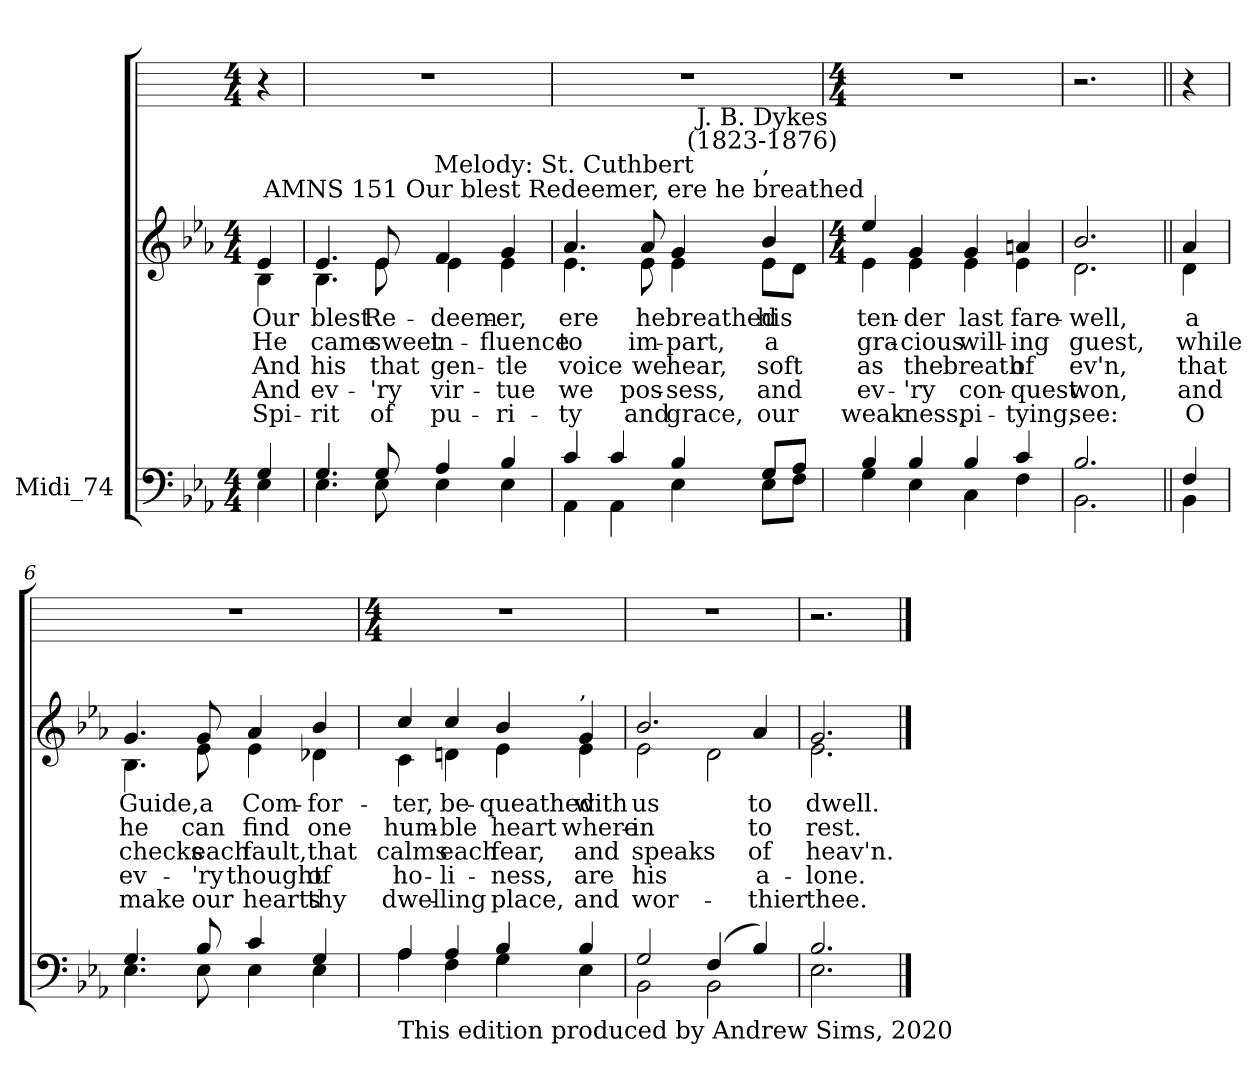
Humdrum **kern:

**kern	**kern	**text	**text	**text	**text	**text	**kern
*part3	*part2	*part2	*part2	*part2	*part2	*part2	*part1
*staff3	*staff2	*staff2	*staff2	*staff2	*staff2	*staff2	*staff1
*I"Midi_74	*	*	*	*	*	*	*
*clefF4	*clefG2	*	*	*	*	*	*
*k[b-e-a-]	*k[b-e-a-]	*	*	*	*	*	*
*E-:	*E-:	*	*	*	*	*	*
*M4/4	*M4/4	*	*	*	*	*	*M4/4
=	=	=	=	=	=	=	=
*^	*	*	*	*	*	*	*
!	!	!LO:TX:a:cj:t=Harriet Auber\n(1773-1862)	!	!	!	!	!	!
!	!	!	!LO:LY:b	!LO:LY:b	!LO:LY:b	!LO:LY:b	!LO:LY:b	!
*	*	*^	*	*	*	*	*	*
4G/	4E-\	4e-/	4B-\	Our	He	And	And	Spi-	4r
=1	=1	=1	=1	=1	=1	=1	=1	=1	=1
!	!	!	!	!LO:LY:b	!LO:LY:b	!LO:LY:b	!LO:LY:b	!LO:LY:b	!
4.G/	4.E-\	4.e-/	4.B-\	-blest	came	his	ev-	-rit	1r
!	!	!	!	!LO:LY:b	!LO:LY:b	!LO:LY:b	!LO:LY:b	!LO:LY:b	!
8G/	8E-\	8e-/	8e-\	Re-	-sweet	that	'ry	of	.
!	!	!	!	!LO:LY:b	!LO:LY:b	!LO:LY:b	!LO:LY:b	!LO:LY:b	!
4A-/	4E-\	4f/	4e-\	deem-	-in-	-gen-	-vir-	-pu-	.
!	!	!	!	!LO:LY:b	!LO:LY:b	!LO:LY:b	!LO:LY:b	!LO:LY:b	!
4B-/	4E-\	4g/	4e-\	-er,	fluence	tle	tue	ri-	.
=2	=2	=2	=2	=2	=2	=2	=2	=2	=2
!	!	!LO:TX:a:cj:t=AMNS 151 Our blest Redeemer, ere he breathed	!	!	!	!	!	!	!
!	!	!LO:TX:a:cj:t=Melody&colon; St. Cuthbert	!	!	!	!	!	!	!
!	!	!	!	!LO:LY:b	!LO:LY:b	!LO:LY:b	!LO:LY:b	!LO:LY:b	!
4c/	4AA-\	4.a-/	4.e-\	-ere	to	voice	we	ty	1r
4c/	4AA-\	.	.	.	.	.	.	.	.
!	!	!	!	!LO:LY:b	!LO:LY:b	!LO:LY:b	!LO:LY:b	!LO:LY:b	!
.	.	8a-/	8e-\	he	im-	-we	pos-	-and	.
!	!	!	!	!LO:LY:b	!LO:LY:b	!LO:LY:b	!LO:LY:b	!LO:LY:b	!
4B-/	4E-\	4g/	4e-\	breathed	part,	hear,	sess,	grace,	.
!	!	!LO:TX:a:t=,	!	!	!	!	!	!	!
!	!	!LO:TX:a:cj:t=J. B. Dykes\n(1823-1876)	!	!	!	!	!	!	!
!	!	!	!	!LO:LY:b	!LO:LY:b	!LO:LY:b	!LO:LY:b	!LO:LY:b	!
8G/L	8E-\L	4b-/	8e-\L	his	a	soft	and	our	.
8A-/J	8F\J	.	8d\J	.	.	.	.	.	.
!!LO:LB:g=z
=3	=3	=3	=3	=3	=3	=3	=3	=3	=3
*	*	*M4/4	*	*	*	*	*	*	*M4/4
!	!	!	!	!LO:LY:b	!LO:LY:b	!LO:LY:b	!LO:LY:b	!LO:LY:b	!
4B-/	4G\	4ee-/	4e-\	ten-	-gra-	-as	ev-	-weak-	1r
!	!	!	!	!LO:LY:b	!LO:LY:b	!LO:LY:b	!LO:LY:b	!LO:LY:b	!
4B-/	4E-\	4g/	4e-\	-der	cious	the	'ry	ness,	.
!	!	!	!	!LO:LY:b	!LO:LY:b	!LO:LY:b	!LO:LY:b	!LO:LY:b	!
4B-/	4C\	4g/	4e-\	last	will-	-breath	con-	-pi-	.
!	!	!	!	!LO:LY:b	!LO:LY:b	!LO:LY:b	!LO:LY:b	!LO:LY:b	!
4c/	4F\	4an/	4e-\	-fare-	-ing	of	quest	tying,	.
=4	=4	=4	=4	=4	=4	=4	=4	=4	=4
!	!	!	!	!LO:LY:b	!LO:LY:b	!LO:LY:b	!LO:LY:b	!LO:LY:b	!
2.B-/	2.BB-\	2.b-/	2.d\	well,	guest,	ev'n,	won,	see:	2.r
=5||	=5||	=5||	=5||	=5||	=5||	=5||	=5||	=5||	=5||
!	!	!	!	!LO:LY:b	!LO:LY:b	!LO:LY:b	!LO:LY:b	!LO:LY:b	!
4F/	4BB-\	4a-/	4d\	a	while	that	and	O	4r
=6	=6	=6	=6	=6	=6	=6	=6	=6	=6
!	!	!	!	!LO:LY:b	!LO:LY:b	!LO:LY:b	!LO:LY:b	!LO:LY:b	!
4.G/	4.E-\	4.g/	4.B-\	Guide,	he	checks	ev-	-make	1r
!	!	!	!	!LO:LY:b	!LO:LY:b	!LO:LY:b	!LO:LY:b	!LO:LY:b	!
8B-/	8E-\	8g/	8e-\	a	can	each	'ry	our	.
!	!	!	!	!LO:LY:b	!LO:LY:b	!LO:LY:b	!LO:LY:b	!LO:LY:b	!
4c/	4E-\	4a-/	4e-\	Com-	-find	fault,	thought	hearts	.
!	!	!	!	!LO:LY:b	!LO:LY:b	!LO:LY:b	!LO:LY:b	!LO:LY:b	!
4G/	4E-\	4b-/	4d-X\	for-	-one	that	of	thy	.
!!LO:LB:g=z
=7	=7	=7	=7	=7	=7	=7	=7	=7	=7
*	*	*	*	*	*	*	*	*	*M4/4
!LO:TX:b:t=This edition produced by Andrew Sims, 2020	!	!	!	!	!	!	!	!	!
!	!	!	!	!LO:LY:b	!LO:LY:b	!LO:LY:b	!LO:LY:b	!LO:LY:b	!
4A-/	4A-\	4cc/	4c\	ter,	hum-	-calms	ho-	-dwel-	1r
!	!	!	!	!LO:LY:b	!LO:LY:b	!LO:LY:b	!LO:LY:b	!LO:LY:b	!
4A-/	4F\	4cc/	4dn\	-be-	-ble	each	li-	-ling	.
!	!	!	!	!LO:LY:b	!LO:LY:b	!LO:LY:b	!LO:LY:b	!LO:LY:b	!
4B-/	4G\	4b-/	4e-\	queathed	heart	fear,	ness,	place,	.
!	!	!LO:TX:a:t=,	!	!	!	!	!	!	!
!	!	!	!	!LO:LY:b	!LO:LY:b	!LO:LY:b	!LO:LY:b	!LO:LY:b	!
4B-/	4E-\	4g/	4e-\	with	where-	-and	are	and	.
=8	=8	=8	=8	=8	=8	=8	=8	=8	=8
!	!	!	!	!LO:LY:b	!LO:LY:b	!LO:LY:b	!LO:LY:b	!LO:LY:b	!
2G/	2BB-\	2.b-/	2e-\	us	in	speaks	his	wor-	1r
(>4F/	2BB-\	.	2d\	.	.	.	.	.	.
!	!	!	!	!LO:LY:b	!LO:LY:b	!LO:LY:b	!LO:LY:b	!LO:LY:b	!
4B-/)	.	4a-/	.	-to	to	of	a-	-thier	.
=9	=9	=9	=9	=9	=9	=9	=9	=9	=9
!	!	!	!	!LO:LY:b	!LO:LY:b	!LO:LY:b	!LO:LY:b	!LO:LY:b	!
2.B-/	2.E-\	2.g/	2.e-\	dwell.	rest.	heav'n.	lone.	thee.	2.r
*v	*v	*	*	*	*	*	*	*	*
*	*v	*v	*	*	*	*	*	*
==	==	==	==	==	==	==	==
*-	*-	*-	*-	*-	*-	*-	*-
